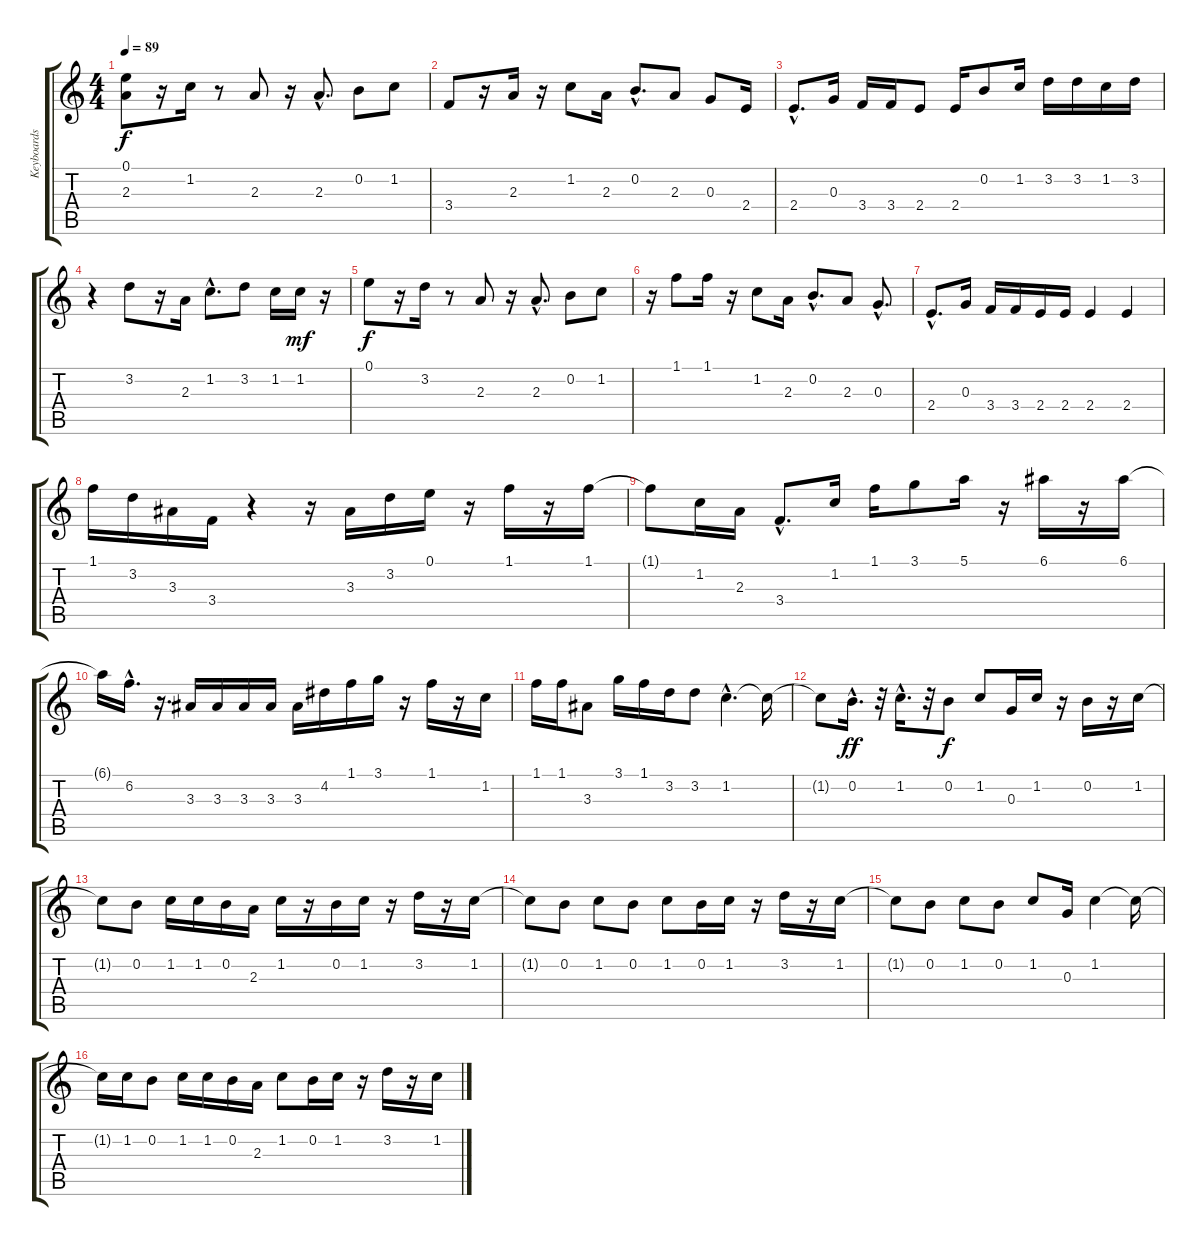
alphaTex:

\track ("Keyboards 3" "Keyboards ") {instrument distortionguitar}
\staff {score tabs}
\tuning (E4 B3 G3 D3 A2 E2) {hide}
\ts (4 4)
\tempo 89
\clef g2
\ks c
(0.1 2.3).8{dy f} r.16 1.2.16 r.8 2.3.8 r.16 2.3{hac}.8{d} 0.2.8 1.2.8 |
3.4.8 r.16 2.3.16 r.16 1.2.8 2.3.16 0.2{hac}.8{d} 2.3.8 0.3.8 2.4.16 |
2.4{hac}.8{d} 0.3.16 3.4.16 3.4.16 2.4.8 2.4.16 0.2.8 1.2.16 3.2.16 3.2.16 1.2.16 3.2.16 |
r.4 3.2.8 r.16 2.3.16 1.2{hac}.8{d} 3.2.8 1.2.16 1.2.16{dy mf} r.16 |
0.1.8{dy f} r.16 3.2.16 r.8 2.3.8 r.16 2.3{hac}.8{d} 0.2.8 1.2.8 |
r.16 1.1.8 1.1.16 r.16 1.2.8 2.3.16 0.2{hac}.8{d} 2.3.8 0.3{hac}.8{d} |
2.4{hac}.8{d} 0.3.16 3.4.16 3.4.16 2.4.16 2.4.16 2.4.4 2.4.4 |
1.1.16 3.2.16 3.3.16 3.4.16 r.4 r.16 3.3.16 3.2.16 0.1.16 r.16 1.1.16 r.16 1.1.16 |
1.1{t}.8 1.2.16 2.3.16 3.4{hac}.8{d} 1.2.16 1.1.16 3.1.8 5.1.16 r.16 6.1.16 r.16 6.1.16 |
6.1{t}.16 6.2{hac}.16{d} r.16{d} 3.3.16 3.3.16 3.3.16 3.3.16 3.3.16 4.2.16 1.1.16 3.1.16 r.16 1.1.16 r.16 1.2.16 |
1.1.16 1.1.16 3.3.8 3.1.16 1.1.16 3.2.16 3.2.8 1.2{hac}.4{d} 1.2{t}.16 |
1.2{t}.8 0.2{hac}.16{d dy ff} r.32 1.2{hac}.16{d} r.32 0.2.8{dy f} 1.2.8 0.3.16 1.2.16 r.16 0.2.16 r.16 1.2.16 |
1.2{t}.8 0.2.8 1.2.16 1.2.16 0.2.16 2.3.16 1.2.16 r.16 0.2.16 1.2.16 r.16 3.2.16 r.16 1.2.16 |
1.2{t}.8 0.2.8 1.2.8 0.2.8 1.2.8 0.2.16 1.2.16 r.16 3.2.16 r.16 1.2.16 |
1.2{t}.8 0.2.8 1.2.8 0.2.8 1.2.8 0.3.16 1.2.4 1.2{t}.16 |
1.2{t}.16 1.2.16 0.2.8 1.2.16 1.2.16 0.2.16 2.3.16 1.2.8 0.2.16 1.2.16 r.16 3.2.16 r.16 1.2.16
